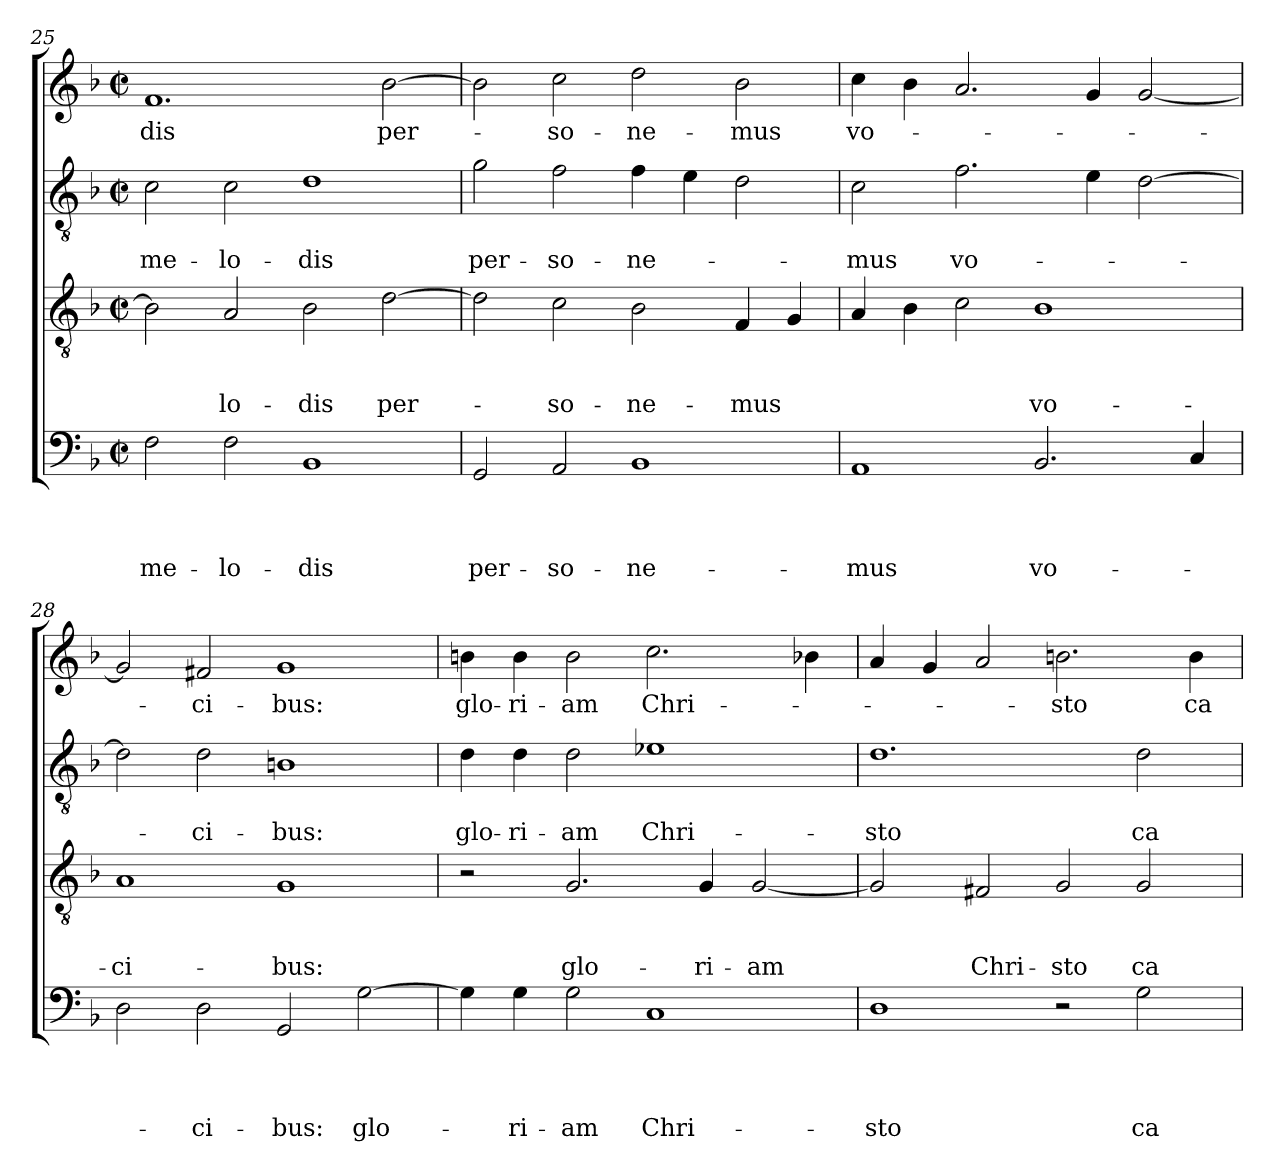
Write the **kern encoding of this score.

**kern	**text	**text	**text	**text	**kern	**text	**text	**text	**kern	**text	**text	**kern	**text
*part4	*part4	*part4	*part4	*part4	*part3	*part3	*part3	*part3	*part2	*part2	*part2	*part1	*part1
*staff4	*staff4	*staff4	*staff4	*staff4	*staff3	*staff3	*staff3	*staff3	*staff2	*staff2	*staff2	*staff1	*staff1
*clefF4	*	*	*	*	*clefGv2	*	*	*	*clefGv2	*	*	*clefG2	*
*k[b-]	*	*	*	*	*k[b-]	*	*	*	*k[b-]	*	*	*k[b-]	*
*F:	*	*	*	*	*F:	*	*	*	*F:	*	*	*F:	*
*M2/2	*	*	*	*	*M2/2	*	*	*	*M2/2	*	*	*M2/2	*
*met(c|)	*	*	*	*	*met(c|)	*	*	*	*met(c|)	*	*	*met(c|)	*
=25	=25	=25	=25	=25	=25	=25	=25	=25	=25	=25	=25	=25	=25
!	!	!	!	!LO:LY:b	!	!	!	!	!	!	!LO:LY:b	!	!LO:LY:b
2F\	.	.	.	me-	2B-\]	.	.	.	2c\	.	me-	1.f	-dis
!	!	!	!	!LO:LY:b	!	!	!	!LO:LY:b	!	!	!LO:LY:b	!	!
2F\	.	.	.	-lo-	2A/	.	.	-lo-	2c\	.	-lo-	.	.
!	!	!	!	!LO:LY:b	!	!	!	!LO:LY:b	!	!	!LO:LY:b	!	!
1BB-	.	.	.	-dis	2B-\	.	.	-dis	1d	.	-dis	.	.
!	!	!	!	!	!	!	!	!LO:LY:b	!	!	!	!	!LO:LY:b
.	.	.	.	.	[2d\	.	.	per-	.	.	.	[2b-\	per-
=26	=26	=26	=26	=26	=26	=26	=26	=26	=26	=26	=26	=26	=26
!	!	!	!	!LO:LY:b	!	!	!	!	!	!	!LO:LY:b	!	!
2GG/	.	.	.	per-	2d\]	.	.	.	2g\	.	per-	2b-\]	.
!	!	!	!	!LO:LY:b	!	!	!	!LO:LY:b	!	!	!LO:LY:b	!	!LO:LY:b
2AA/	.	.	.	-so-	2c\	.	.	-so-	2f\	.	-so-	2cc\	-so-
!	!	!	!	!LO:LY:b	!	!	!	!LO:LY:b	!	!	!LO:LY:b	!	!LO:LY:b
1BB-	.	.	.	-ne-	2B-\	.	.	-ne-	4f\	.	-ne-	2dd\	-ne-
.	.	.	.	.	.	.	.	.	4e\	.	.	.	.
!	!	!	!	!	!	!	!	!LO:LY:b	!	!	!	!	!LO:LY:b
.	.	.	.	.	4F/	.	.	-mus	2d\	.	.	2b-\	-mus
.	.	.	.	.	4G/	.	.	.	.	.	.	.	.
=27	=27	=27	=27	=27	=27	=27	=27	=27	=27	=27	=27	=27	=27
!	!	!	!	!LO:LY:b	!	!	!	!	!	!	!LO:LY:b	!	!LO:LY:b
1AA	.	.	.	-mus	4A/	.	.	.	2c\	.	-mus	4cc\	vo-
.	.	.	.	.	4B-\	.	.	.	.	.	.	4b-\	.
!	!	!	!	!	!	!	!	!	!	!	!LO:LY:b	!	!
.	.	.	.	.	2c\	.	.	.	2.f\	.	vo-	2.a/	.
!	!	!	!	!LO:LY:b	!	!	!	!LO:LY:b	!	!	!	!	!
2.BB-/	.	.	.	vo-	1B-	.	.	vo-	.	.	.	.	.
.	.	.	.	.	.	.	.	.	4e\	.	.	4g/	.
.	.	.	.	.	.	.	.	.	[2d\	.	.	[2g/	.
4C/	.	.	.	.	.	.	.	.	.	.	.	.	.
!!LO:LB:g=z
=28	=28	=28	=28	=28	=28	=28	=28	=28	=28	=28	=28	=28	=28
!	!	!	!	!	!	!	!	!LO:LY:b	!	!	!	!	!
2D\	.	.	.	.	1A	.	.	-ci-	2d\]	.	.	2g/]	.
!	!	!	!	!LO:LY:b	!	!	!	!	!	!	!LO:LY:b	!	!LO:LY:b
2D\	.	.	.	-ci-	.	.	.	.	2d\	.	-ci-	2f#X/	-ci-
!	!	!	!	!LO:LY:b	!	!	!	!LO:LY:b	!	!	!LO:LY:b	!	!LO:LY:b
2GG/	.	.	.	-bus:	1G	.	.	-bus:	1Bn	.	-bus:	1g	-bus:
!	!	!	!	!LO:LY:b	!	!	!	!	!	!	!	!	!
[2G\	.	.	.	glo-	.	.	.	.	.	.	.	.	.
=29	=29	=29	=29	=29	=29	=29	=29	=29	=29	=29	=29	=29	=29
!	!	!	!	!	!	!	!	!	!	!	!LO:LY:b	!	!LO:LY:b
4G\]	.	.	.	.	2r	.	.	.	4d\	.	glo-	4bn\	glo-
!	!	!	!	!LO:LY:b	!	!	!	!	!	!	!LO:LY:b	!	!LO:LY:b
4G\	.	.	.	-ri-	.	.	.	.	4d\	.	-ri-	4b\	-ri-
!	!	!	!	!LO:LY:b	!	!	!	!LO:LY:b	!	!	!LO:LY:b	!	!LO:LY:b
2G\	.	.	.	-am	2.G/	.	.	glo-	2d\	.	-am	2b\	-am
!	!	!	!	!LO:LY:b	!	!	!	!	!	!	!LO:LY:b	!	!LO:LY:b
1C	.	.	.	Chri-	.	.	.	.	1e-X	.	Chri-	2.cc\	Chri-
!	!	!	!	!	!	!	!	!LO:LY:b	!	!	!	!	!
.	.	.	.	.	4G/	.	.	-ri-	.	.	.	.	.
!	!	!	!	!	!	!	!	!LO:LY:b	!	!	!	!	!
.	.	.	.	.	[2G/	.	.	-am	.	.	.	.	.
.	.	.	.	.	.	.	.	.	.	.	.	4b-X\	.
=30	=30	=30	=30	=30	=30	=30	=30	=30	=30	=30	=30	=30	=30
!	!	!	!	!LO:LY:b	!	!	!	!	!	!	!LO:LY:b	!	!
1D	.	.	.	-sto	2G/]	.	.	.	1.d	.	-sto	4a/	.
.	.	.	.	.	.	.	.	.	.	.	.	4g/	.
!	!	!	!	!	!	!	!	!LO:LY:b	!	!	!	!	!
.	.	.	.	.	2F#X/	.	.	Chri-	.	.	.	2a/	.
!	!	!	!	!	!	!	!	!LO:LY:b	!	!	!	!	!LO:LY:b
2r	.	.	.	.	2G/	.	.	-sto	.	.	.	2.bn\	-sto
!	!	!	!	!LO:LY:b	!	!	!	!LO:LY:b	!	!	!LO:LY:b	!	!
2G\	.	.	.	ca-	2G/	.	.	ca-	2d\	.	ca-	.	.
!	!	!	!	!	!	!	!	!	!	!	!	!	!LO:LY:b
.	.	.	.	.	.	.	.	.	.	.	.	4b\	ca-
=	=	=	=	=	=	=	=	=	=	=	=	=	=
*-	*-	*-	*-	*-	*-	*-	*-	*-	*-	*-	*-	*-	*-
